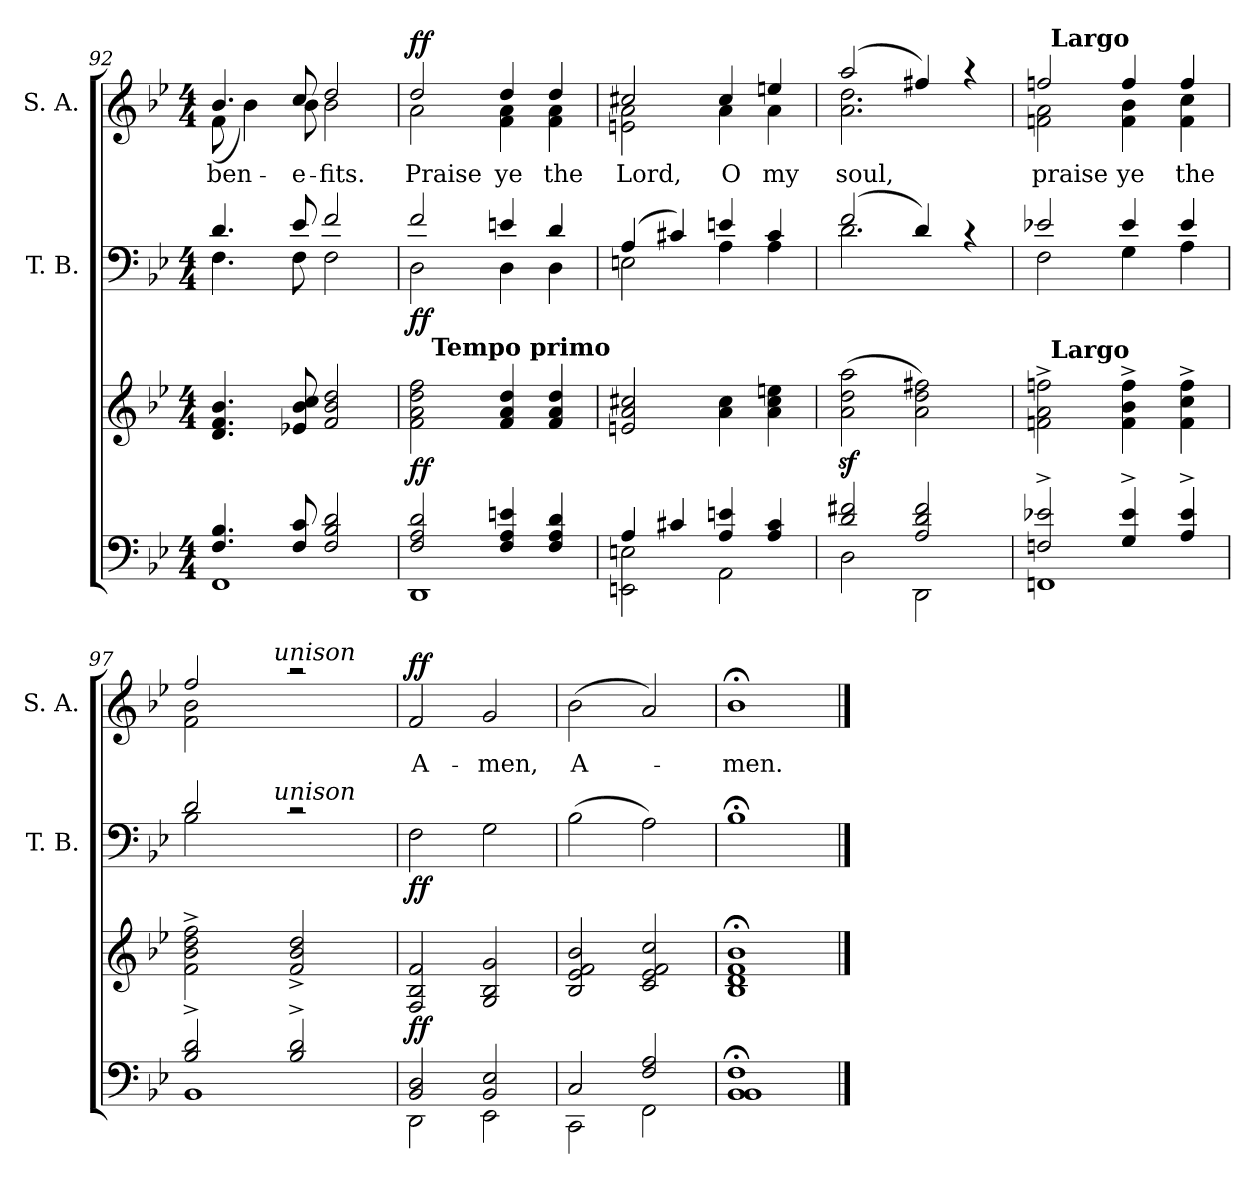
**kern	**dynam	**kern	**dynam	**kern	**dynam	**kern	**text	**dynam
*part4	*part4	*part3	*part3	*part2	*part2	*part1	*part1	*part1
*staff4	*staff4	*staff3	*staff3	*staff2	*staff2	*staff1	*staff1	*staff1
*	*	*	*	*I"T. B.	*	*I"S. A.	*	*
*	*	*	*	*I'T. B.	*	*I'S. A.	*	*
*clefF4	*	*clefG2	*	*clefF4	*	*clefG2	*	*
*k[b-e-]	*	*k[b-e-]	*	*k[b-e-]	*	*k[b-e-]	*	*
*B-:	*	*B-:	*	*B-:	*	*B-:	*	*
*M4/4	*	*M4/4	*	*M4/4	*	*M4/4	*	*
=92	=92	=92	=92	=92	=92	=92	=92	=92
*^	*	*	*	*^	*	*	*	*
!	!	!	!	!	!	!	!	!	!LO:LY:b	!
*	*	*	*	*	*	*	*	*^	*	*
4.F/ 4.B-/	1FF	.	4.d/ 4.f/ 4.b-/	.	4.d/	4.F\	.	4.b-/	(<8f\	ben-	.
.	.	.	.	.	.	.	.	.	4b-\)	.	.
!	!	!	!	!	!	!	!	!	!	!LO:LY:b	!
8F/ 8c/	.	.	8e-X/ 8b-/ 8cc/	.	8e-/	8F\	.	8cc/	8b-\	-e-	.
!	!	!	!	!	!	!	!	!	!	!LO:LY:b	!
2F/ 2B-/ 2d/	.	.	2f/ 2b-/ 2dd/	.	2f/	2F\	.	2dd/	2b-\	-fits.	.
=93	=93	=93	=93	=93	=93	=93	=93	=93	=93	=93	=93
!	!	!	!	!LO:DY:b	!	!	!LO:DY:b	!	!	!LO:LY:b	!LO:DY:a
*	*	*	*^	*	*	*	*	*	*	*	*
2F/ 2A/ 2d/	1DD	.	2f\ 2a\ 2dd\ 2ff\	16ryy	ff	2f/	2D\	ff	2dd/	2a\	Praise	ff
!	!	!	!	!LO:TX:a:B:t=Tempo primo	!	!	!	!	!	!	!	!
.	.	.	.	2...ryy	.	.	.	.	.	.	.	.
!	!	!	!	!	!	!	!	!	!	!	!LO:LY:b	!
4F/ 4A/ 4en/	.	.	4f/ 4a/ 4dd/	.	.	4en/	4D\	.	4dd/	4f\ 4a\	ye	.
!	!	!	!	!	!	!	!	!	!	!	!LO:LY:b	!
4F/ 4A/ 4d/	.	.	4f/ 4a/ 4dd/	.	.	4d/	4D\	.	4dd/	4f\ 4a\	the	.
!!LO:LB:g=z	!!
=94	=94	=94	=94	=94	=94	=94	=94	=94	=94	=94	=94	=94
!	!	!	!	!	!	!	!	!	!	!	!LO:LY:b	!
*	*	*	*v	*v	*	*	*	*	*	*	*	*
4A/	2EEn\ 2En\	.	2en/ 2a/ 2cc#X/	.	(4A/	2En\	.	2cc#X/	2en\ 2a\	Lord,	.
4c#X/	.	.	.	.	4c#X/)	.	.	.	.	.	.
!	!	!	!	!	!	!	!	!	!	!LO:LY:b	!
4A/ 4en/	2AA\	.	4a\ 4cc#\	.	4en/	4A\	.	4cc#/	4a\	O	.
!	!	!	!	!	!	!	!	!	!	!LO:LY:b	!
4A/ 4c#/	.	.	4a\ 4cc#\ 4een\	.	4c#/	4A\	.	4een/	4a\	my	.
=95	=95	=95	=95	=95	=95	=95	=95	=95	=95	=95	=95
!	!	!	!	!	!	!	!	!	!	!LO:LY:b	!
2d/ 2f#X/	2D\	.	(>2a\z< 2dd\z< 2aa\z<	.	(2f/	2.d\	.	(2aa/	2.a\ 2.dd\	soul,	.
2A/ 2d/ 2f#/	2DD\	.	2a\ 2dd\ 2ff#X\)	.	4d/)	.	.	4ff#X/)	.	.	.
.	.	.	.	.	4rc	4ryy	.	4raa	4ryy	.	.
=96	=96	=96	=96	=96	=96	=96	=96	=96	=96	=96	=96
!	!	!	!	!	!	!	!	!	!	!LO:LY:b	!
*	*	*	*^	*	*	*	*	*	*^	*	*
2Fn/^> 2e-X/^>	1FFn	.	2fn\^> 2a\^> 2ffn\^>	32ryy	.	2e-X/	2F\	.	2ffn/	2fn\ 2a\	32ryy	praise	.
!	!	!	!	!	!	!	!	!	!	!	!LO:TX:a:B:t=Largo	!	!
!	!	!	!	!LO:TX:a:B:t=Largo	!	!	!	!	!	!	!	!	!
.	.	.	.	2ryy	.	.	.	.	.	.	2ryy	.	.
!	!	!	!	!	!	!	!	!	!	!	!	!LO:LY:b	!
4G/^> 4e-/^>	.	.	4f\^> 4b-\^> 4ff\^>	.	.	4e-/	4G\	.	4ff/	4f\ 4b-\	.	ye	.
.	.	.	.	4...ryy	.	.	.	.	.	.	4...ryy	.	.
!	!	!	!	!	!	!	!	!	!	!	!	!LO:LY:b	!
4A/^> 4e-/^>	.	.	4f\^> 4cc\^> 4ff\^>	.	.	4e-/	4A\	.	4ff/	4f\ 4cc\	.	the	.
=97	=97	=97	=97	=97	=97	=97	=97	=97	=97	=97	=97	=97	=97
!	!	!	!	!	!	!	!	!	!	!	!	!LO:LY:b	!
*	*	*	*v	*v	*	*	*^	*	*	*	*	*	*
2B-/^> 2d/^>	1BB-	.	2f\^> 2b-\^> 2dd\^> 2ff\^>	.	2d/	2B-\	3ryy	.	2ff/	2f\ 2b-\	3ryy	.	.
.	.	.	.	.	.	.	12.ryy	.	.	.	12.ryy	.	.
!	!	!	!	!	!	!	!	!	!	!	!LO:TX:a:i:t=unison	!	!
!	!	!	!	!	!	!	!LO:TX:a:i:t=unison	!	!	!	!	!	!
.	.	.	.	.	.	.	3ryy	.	.	.	3ryy	.	.
2B-/^> 2d/^>	.	.	2f/^< 2b-/^< 2dd/^<	.	2rc	2ryy	.	.	2raa	2ryy	.	.	.
.	.	.	.	.	.	.	6ryy	.	.	.	6ryy	.	.
.	.	.	.	.	.	.	24ryy	.	.	.	24ryy	.	.
=98	=98	=98	=98	=98	=98	=98	=98	=98	=98	=98	=98	=98	=98
!	!	!LO:DY:a	!	!	!	!	!	!LO:DY:b	!	!	!	!LO:LY:b	!LO:DY:a
*	*	*	*	*	*v	*v	*v	*	*	*	*	*	*
*	*	*	*	*	*	*	*v	*v	*v	*	*
2BB-/ 2D/	2DD\	ff	2F/ 2B-/ 2f/	.	2F\	ff	2f/	A-	ff
!	!	!	!	!	!	!	!	!LO:LY:b	!
2BB-/ 2E-/	2EE-\	.	2G/ 2B-/ 2g/	.	2G\	.	2g/	-men,	.
=99	=99	=99	=99	=99	=99	=99	=99	=99	=99
!	!	!	!	!	!	!	!	!LO:LY:b	!
2C/	2CC\	.	2B-/ 2e-/ 2f/ 2b-/	.	(>2B-\	.	(>2b-\	A-	.
2F/ 2A/	2FF\	.	2c/ 2e-/ 2f/ 2cc/	.	2A\)	.	2a/)	.	.
=100	=100	=100	=100	=100	=100	=100	=100	=100	=100
!	!	!	!	!	!	!	!	!LO:LY:b	!
*v	*v	*	*	*	*	*	*	*	*
1BB-;< 1BB-;< 1F;<	.	1B-; 1d; 1f; 1b-;	.	1B-;<	.	1b-;<	-men.	.
==	==	==	==	==	==	==	==	==
*-	*-	*-	*-	*-	*-	*-	*-	*-
